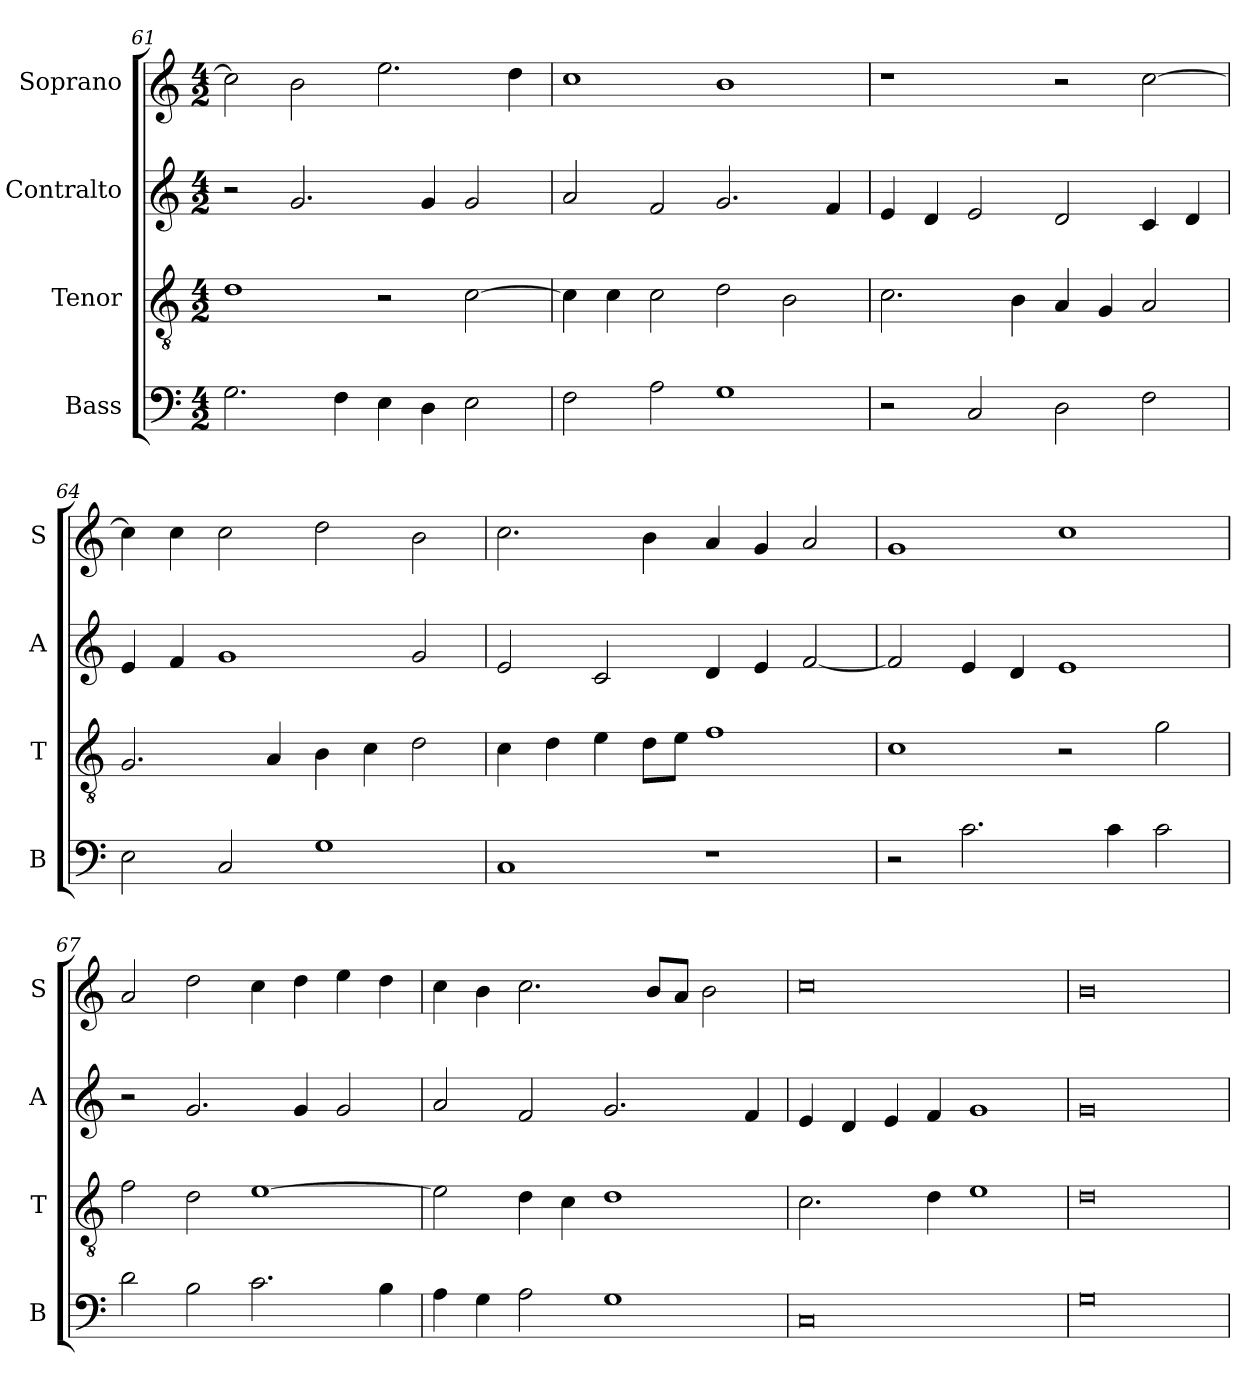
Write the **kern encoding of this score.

**kern	**kern	**kern	**kern
*part4	*part3	*part2	*part1
*staff4	*staff3	*staff2	*staff1
*I"Bass	*I"Tenor	*I"Contralto	*I"Soprano
*I'B	*I'T	*I'A	*I'S
*clefF4	*clefGv2	*clefG2	*clefG2
*k[]	*k[]	*k[]	*k[]
*C:ion	*C:ion	*C:ion	*C:ion
*M4/2	*M4/2	*M4/2	*M4/2
=61	=61	=61	=61
2.G	1d	2r	2cc]
.	.	2.g	2b
4F	.	.	.
4E	2r	.	2.ee
4D	.	4g	.
2E	[2c	2g	.
.	.	.	4dd
=62	=62	=62	=62
2F	4c]	2a	1cc
.	4c	.	.
2A	2c	2f	.
1G	2d	2.g	1b
.	2B	.	.
.	.	4f	.
=63	=63	=63	=63
2r	2.c	4e	1r
.	.	4d	.
2C	.	2e	.
.	4B	.	.
2D	4A	2d	2r
.	4G	.	.
2F	2A	4c	[2cc
.	.	4d	.
=64	=64	=64	=64
2E	2.G	4e	4cc]
.	.	4f	4cc
2C	.	1g	2cc
.	4A	.	.
1G	4B	.	2dd
.	4c	.	.
.	2d	2g	2b
=65	=65	=65	=65
1C	4c	2e	2.cc
.	4d	.	.
.	4e	2c	.
.	8d\L	.	4b
.	8e\J	.	.
1r	1f	4d	4a
.	.	4e	4g
.	.	[2f	2a
=66	=66	=66	=66
2r	1c	2f]	1g
2.c	.	4e	.
.	.	4d	.
.	2r	1e	1cc
4c	.	.	.
2c	2g	.	.
=67	=67	=67	=67
2d	2f	2r	2a
2B	2d	2.g	2dd
2.c	[1e	.	4cc
.	.	4g	4dd
.	.	2g	4ee
4B	.	.	4dd
=68	=68	=68	=68
4A	2e]	2a	4cc
4G	.	.	4b
2A	4d	2f	2.cc
.	4c	.	.
1G	1d	2.g	.
.	.	.	8b/L
.	.	.	8a/J
.	.	.	2b
.	.	4f	.
=69	=69	=69	=69
0C	2.c	4e	0cc
.	.	4d	.
.	.	4e	.
.	4d	4f	.
.	1e	1g	.
=70	=70	=70	=70
0G	0d	0g	0b
=	=	=	=
*-	*-	*-	*-
